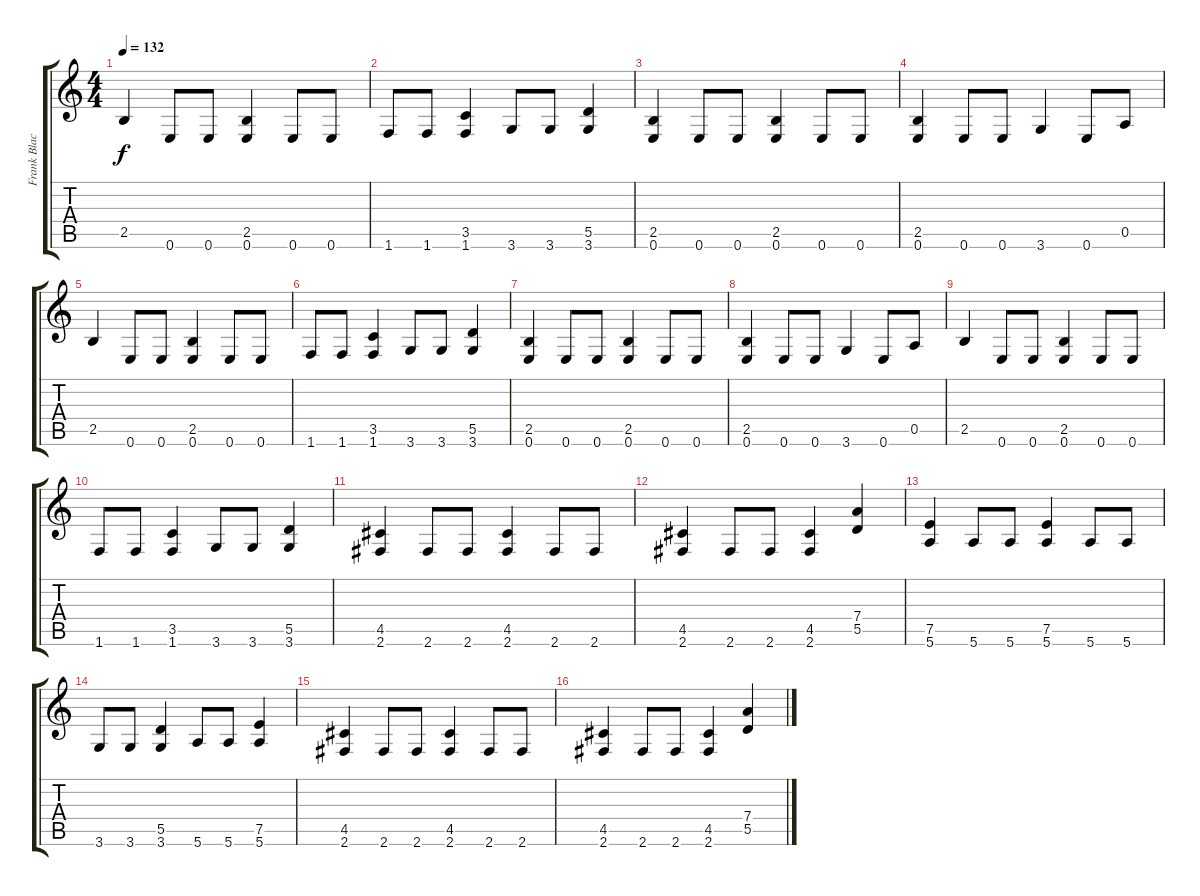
\track ("Frank Blackfire" "Frank Blac") {instrument distortionguitar}
\staff {score tabs}
\tuning (E4 B3 G3 D3 A2 E2) {hide}
\ts (4 4)
\tempo 132
\clef g2
\ks c
2.5.4{dy f} 0.6.8 0.6.8 (2.5 0.6).4 0.6.8 0.6.8 |
1.6.8 1.6.8 (3.5 1.6).4 3.6.8 3.6.8 (5.5 3.6).4 |
(2.5 0.6).4 0.6.8 0.6.8 (2.5 0.6).4 0.6.8 0.6.8 |
(2.5 0.6).4 0.6.8 0.6.8 3.6.4 0.6.8 0.5.8 |
2.5.4 0.6.8 0.6.8 (2.5 0.6).4 0.6.8 0.6.8 |
1.6.8 1.6.8 (3.5 1.6).4 3.6.8 3.6.8 (5.5 3.6).4 |
(2.5 0.6).4 0.6.8 0.6.8 (2.5 0.6).4 0.6.8 0.6.8 |
(2.5 0.6).4 0.6.8 0.6.8 3.6.4 0.6.8 0.5.8 |
2.5.4 0.6.8 0.6.8 (2.5 0.6).4 0.6.8 0.6.8 |
1.6.8 1.6.8 (3.5 1.6).4 3.6.8 3.6.8 (5.5 3.6).4 |
(4.5 2.6).4 2.6.8 2.6.8 (4.5 2.6).4 2.6.8 2.6.8 |
(4.5 2.6).4 2.6.8 2.6.8 (4.5 2.6).4 (7.4 5.5).4 |
(7.5 5.6).4 5.6.8 5.6.8 (7.5 5.6).4 5.6.8 5.6.8 |
3.6.8 3.6.8 (5.5 3.6).4 5.6.8 5.6.8 (7.5 5.6).4 |
(4.5 2.6).4 2.6.8 2.6.8 (4.5 2.6).4 2.6.8 2.6.8 |
(4.5 2.6).4 2.6.8 2.6.8 (4.5 2.6).4 (7.4 5.5).4
